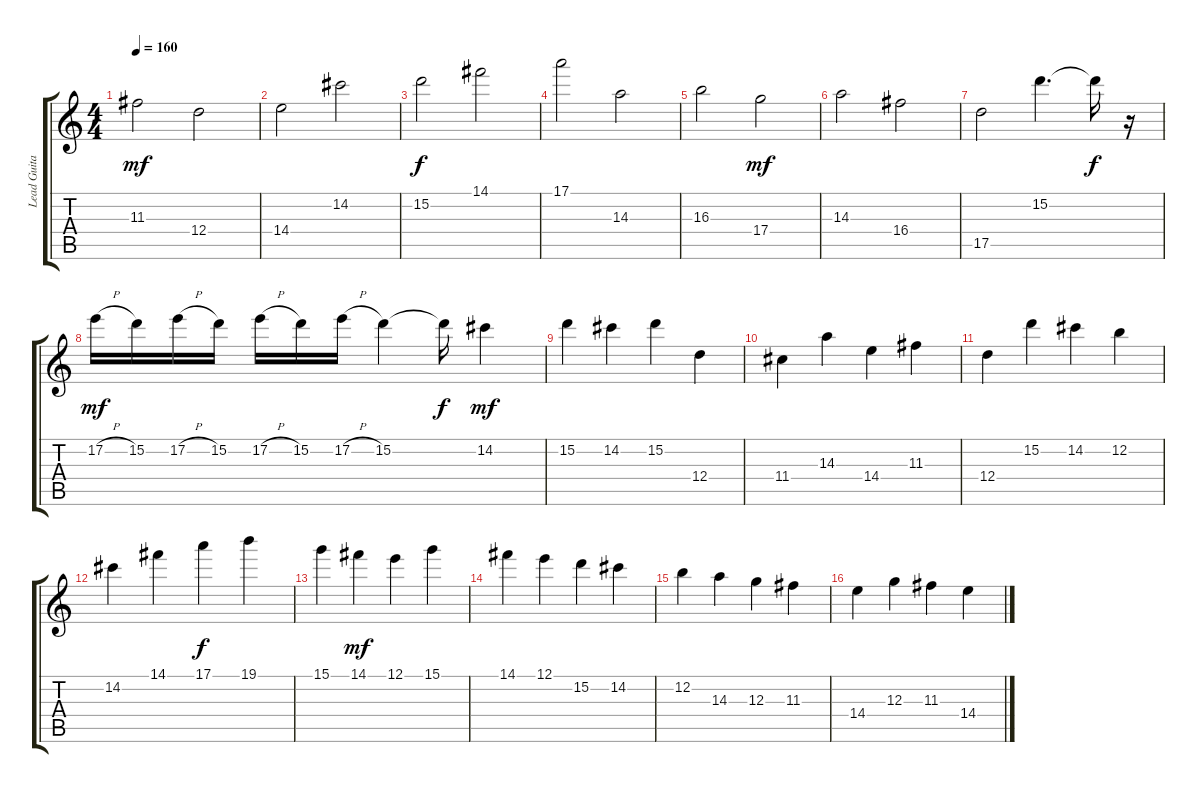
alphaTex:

\track ("Lead Guitar" "Lead Guita") {instrument distortionguitar}
\staff {score tabs}
\tuning (E4 B3 G3 D3 A2 E2) {hide}
\ts (4 4)
\tempo 160
\clef g2
\ks c
11.3.2{dy mf} 12.4.2 |
14.4.2 14.2.2 |
15.2.2{dy f} 14.1.2 |
17.1.2 14.3.2 |
16.3.2 17.4.2{dy mf} |
14.3.2 16.4.2 |
17.5.2 15.2.4{d} 15.2{t}.16{dy f} r.16 |
17.2{h}.16{dy mf} 15.2.16 17.2{h}.16 15.2.16 17.2{h}.16 15.2.16 17.2{h}.16 15.2.4 15.2{t}.16{dy f} 14.2.4{dy mf} |
15.2.4 14.2.4 15.2.4 12.4.4 |
11.4.4 14.3.4 14.4.4 11.3.4 |
12.4.4 15.2.4 14.2.4 12.2.4 |
14.2.4 14.1.4 17.1.4{dy f} 19.1.4 |
15.1.4 14.1.4{dy mf} 12.1.4 15.1.4 |
14.1.4 12.1.4 15.2.4 14.2.4 |
12.2.4 14.3.4 12.3.4 11.3.4 |
14.4.4 12.3.4 11.3.4 14.4.4
